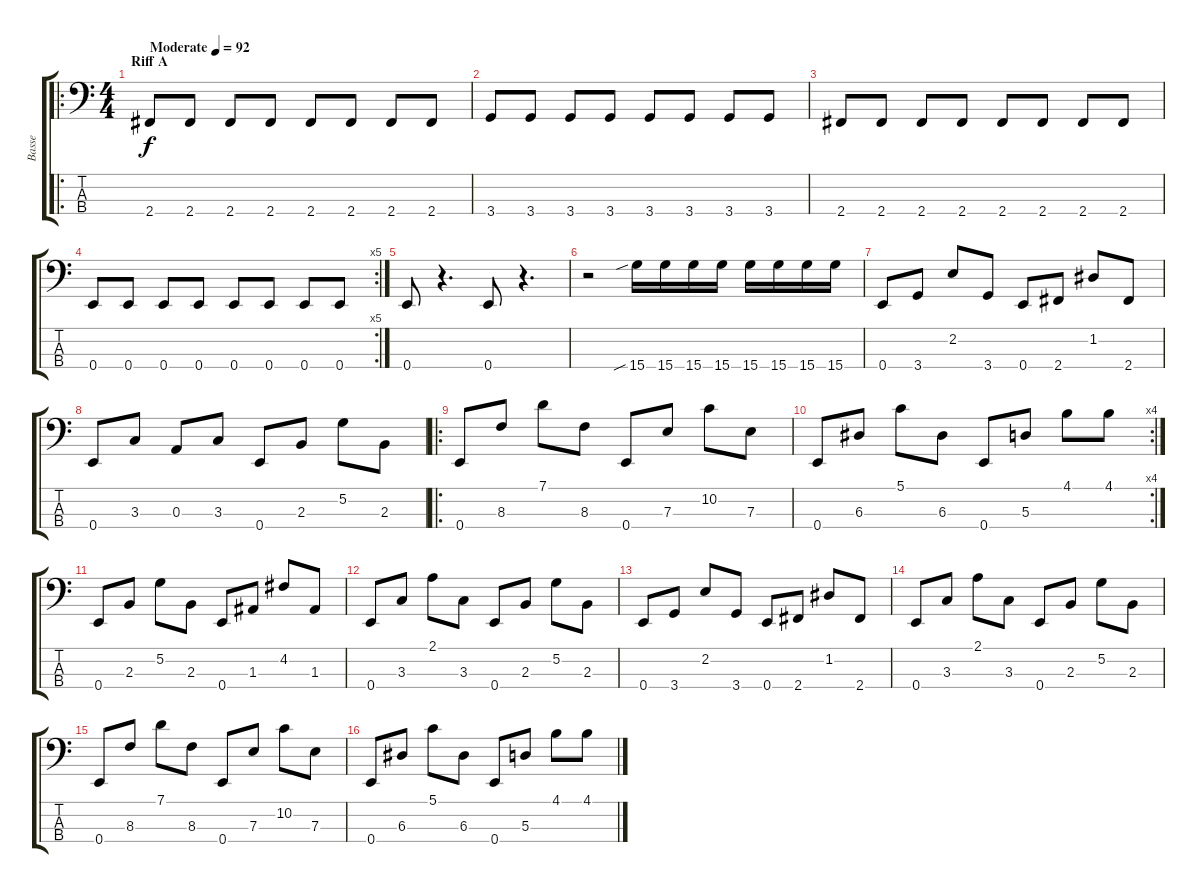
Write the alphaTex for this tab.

\track ("Basse" "Basse") {instrument electricbassfinger}
\staff {score tabs}
\tuning (G2 D2 A1 E1) {hide}
\ro
\ts (4 4)
\section ("" "Riff A")
\tempo (92 "Moderate")
\clef f4
\ks c
2.4.8{dy f instrument electricbassfinger} 2.4.8 2.4.8 2.4.8 2.4.8 2.4.8 2.4.8 2.4.8 |
3.4.8 3.4.8 3.4.8 3.4.8 3.4.8 3.4.8 3.4.8 3.4.8 |
2.4.8 2.4.8 2.4.8 2.4.8 2.4.8 2.4.8 2.4.8 2.4.8 |
\rc 5
0.4.8 0.4.8 0.4.8 0.4.8 0.4.8 0.4.8 0.4.8 0.4.8 |
0.4.8 r.4{d} 0.4.8 r.4{d} |
r.2 15.4{sib}.16 15.4.16 15.4.16 15.4.16 15.4.16 15.4.16 15.4.16 15.4.16 |
0.4.8 3.4.8 2.2.8 3.4.8 0.4.8 2.4.8 1.2.8 2.4.8 |
0.4.8 3.3.8 0.3.8 3.3.8 0.4.8 2.3.8 5.2.8 2.3.8 |
\ro
0.4.8 8.3.8 7.1.8 8.3.8 0.4.8 7.3.8 10.2.8 7.3.8 |
\rc 4
0.4.8 6.3.8 5.1.8 6.3.8 0.4.8 5.3.8 4.1.8 4.1.8 |
0.4.8 2.3.8 5.2.8 2.3.8 0.4.8 1.3.8 4.2.8 1.3.8 |
0.4.8 3.3.8 2.1.8 3.3.8 0.4.8 2.3.8 5.2.8 2.3.8 |
0.4.8 3.4.8 2.2.8 3.4.8 0.4.8 2.4.8 1.2.8 2.4.8 |
0.4.8 3.3.8 2.1.8 3.3.8 0.4.8 2.3.8 5.2.8 2.3.8 |
0.4.8 8.3.8 7.1.8 8.3.8 0.4.8 7.3.8 10.2.8 7.3.8 |
0.4.8 6.3.8 5.1.8 6.3.8 0.4.8 5.3.8 4.1.8 4.1.8
